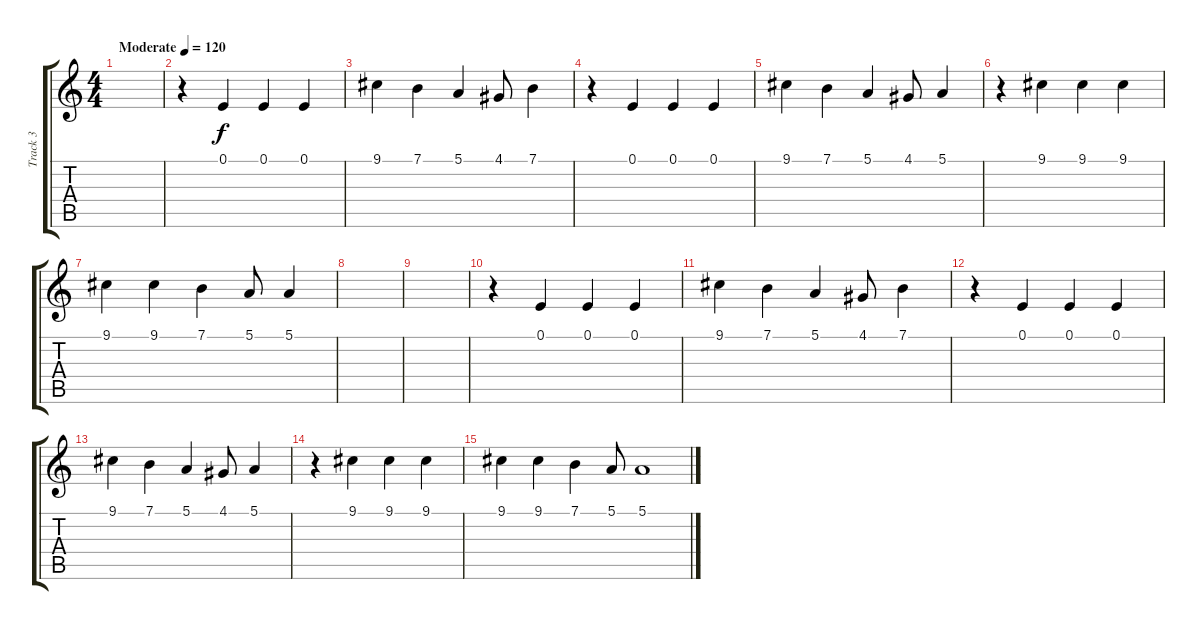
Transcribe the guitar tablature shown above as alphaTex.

\track ("Track 3" "Track 3") {solo instrument acousticgrandpiano}
\staff {score tabs}
\tuning (E4 B3 G3 D3 A2 E2) {hide}
\ts (4 4)
\tempo (120 "Moderate")
\clef g2
\ks c
|
r.4 0.1.4 0.1.4 0.1.4 |
9.1.4 7.1.4 5.1.4 4.1.8 7.1.4 |
r.4 0.1.4 0.1.4 0.1.4 |
9.1.4 7.1.4 5.1.4 4.1.8 5.1.4 |
r.4 9.1.4 9.1.4 9.1.4 |
9.1.4 9.1.4 7.1.4 5.1.8 5.1.4 |
|
|
r.4 0.1.4 0.1.4 0.1.4 |
9.1.4 7.1.4 5.1.4 4.1.8 7.1.4 |
r.4 0.1.4 0.1.4 0.1.4 |
9.1.4 7.1.4 5.1.4 4.1.8 5.1.4 |
r.4 9.1.4 9.1.4 9.1.4 |
9.1.4 9.1.4 7.1.4 5.1.8 5.1.1
